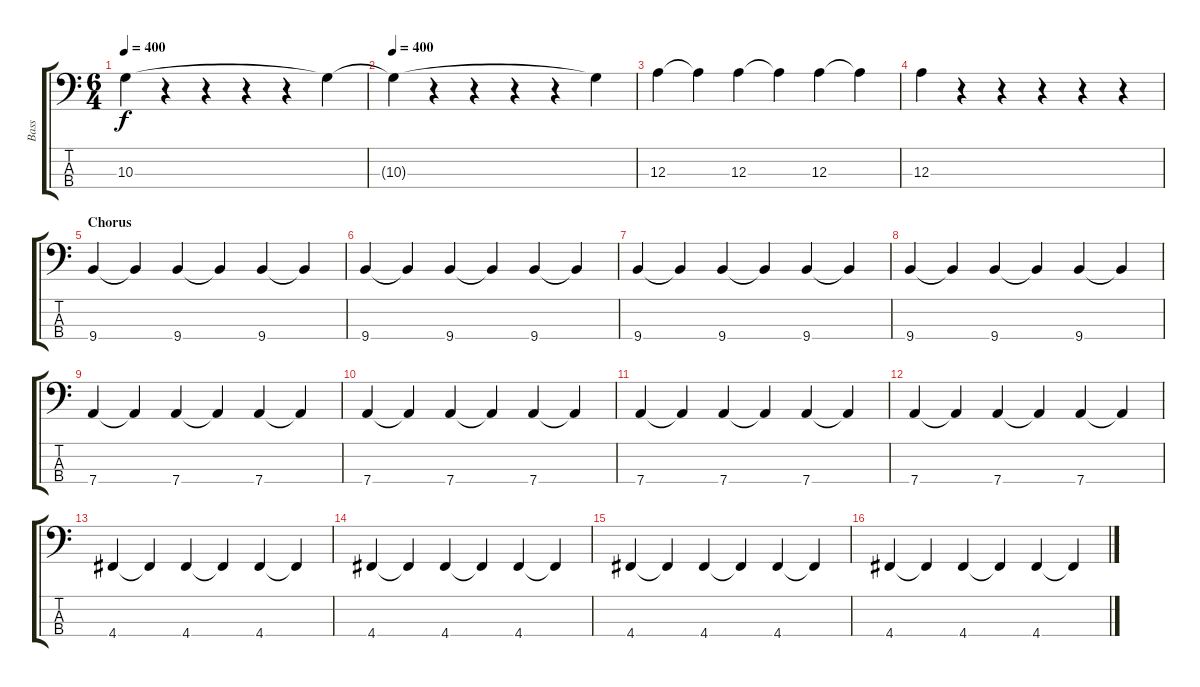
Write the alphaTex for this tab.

\track ("Bass" "Bass") {instrument electricbassfinger}
\staff {score tabs}
\tuning (G2 D2 A1 D1) {hide}
\ts (6 4)
\tempo 400
\clef f4
\ks c
10.3.4{dy f} r.4 r.4 r.4 r.4 10.3{t}.4 |
\tempo 400
10.3{t}.4 r.4 r.4 r.4 r.4 10.3{t}.4 |
12.3.4 12.3{t}.4 12.3.4 12.3{t}.4 12.3.4 12.3{t}.4 |
12.3.4 r.4 r.4 r.4 r.4 r.4 |
\section ("" "Chorus")
9.4.4 9.4{t}.4 9.4.4 9.4{t}.4 9.4.4 9.4{t}.4 |
9.4.4 9.4{t}.4 9.4.4 9.4{t}.4 9.4.4 9.4{t}.4 |
9.4.4 9.4{t}.4 9.4.4 9.4{t}.4 9.4.4 9.4{t}.4 |
9.4.4 9.4{t}.4 9.4.4 9.4{t}.4 9.4.4 9.4{t}.4 |
7.4.4 7.4{t}.4 7.4.4 7.4{t}.4 7.4.4 7.4{t}.4 |
7.4.4 7.4{t}.4 7.4.4 7.4{t}.4 7.4.4 7.4{t}.4 |
7.4.4 7.4{t}.4 7.4.4 7.4{t}.4 7.4.4 7.4{t}.4 |
7.4.4 7.4{t}.4 7.4.4 7.4{t}.4 7.4.4 7.4{t}.4 |
4.4.4 4.4{t}.4 4.4.4 4.4{t}.4 4.4.4 4.4{t}.4 |
4.4.4 4.4{t}.4 4.4.4 4.4{t}.4 4.4.4 4.4{t}.4 |
4.4.4 4.4{t}.4 4.4.4 4.4{t}.4 4.4.4 4.4{t}.4 |
4.4.4 4.4{t}.4 4.4.4 4.4{t}.4 4.4.4 4.4{t}.4
